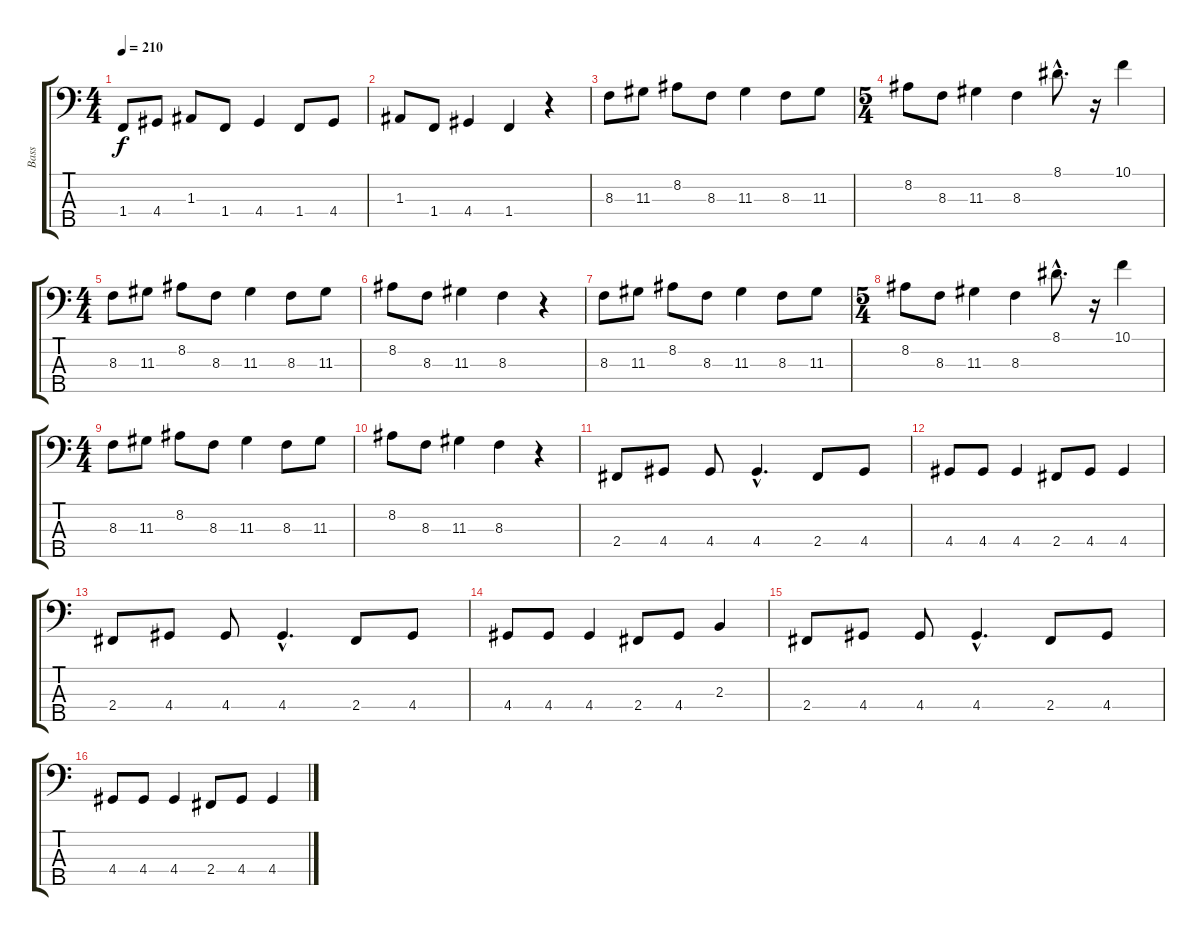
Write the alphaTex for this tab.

\track ("Bass" "Bass") {instrument electricbassfinger}
\staff {score tabs}
\tuning (G2 D2 A1 E1 B0) {hide}
\ts (4 4)
\tempo 210
\clef f4
\ks c
1.4.8{dy f} 4.4.8 1.3.8 1.4.8 4.4.4 1.4.8 4.4.8 |
1.3.8 1.4.8 4.4.4 1.4.4 r.4 |
8.3.8 11.3.8 8.2.8 8.3.8 11.3.4 8.3.8 11.3.8 |
\ts (5 4)
8.2.8 8.3.8 11.3.4 8.3.4 8.1{hac}.8{d} r.16 10.1.4 |
\ts (4 4)
8.3.8 11.3.8 8.2.8 8.3.8 11.3.4 8.3.8 11.3.8 |
8.2.8 8.3.8 11.3.4 8.3.4 r.4 |
8.3.8 11.3.8 8.2.8 8.3.8 11.3.4 8.3.8 11.3.8 |
\ts (5 4)
8.2.8 8.3.8 11.3.4 8.3.4 8.1{hac}.8{d} r.16 10.1.4 |
\ts (4 4)
8.3.8 11.3.8 8.2.8 8.3.8 11.3.4 8.3.8 11.3.8 |
8.2.8 8.3.8 11.3.4 8.3.4 r.4 |
2.4.8 4.4.8 4.4.8 4.4{hac}.4{d} 2.4.8 4.4.8 |
4.4.8 4.4.8 4.4.4 2.4.8 4.4.8 4.4.4 |
2.4.8 4.4.8 4.4.8 4.4{hac}.4{d} 2.4.8 4.4.8 |
4.4.8 4.4.8 4.4.4 2.4.8 4.4.8 2.3.4 |
2.4.8 4.4.8 4.4.8 4.4{hac}.4{d} 2.4.8 4.4.8 |
4.4.8 4.4.8 4.4.4 2.4.8 4.4.8 4.4.4
